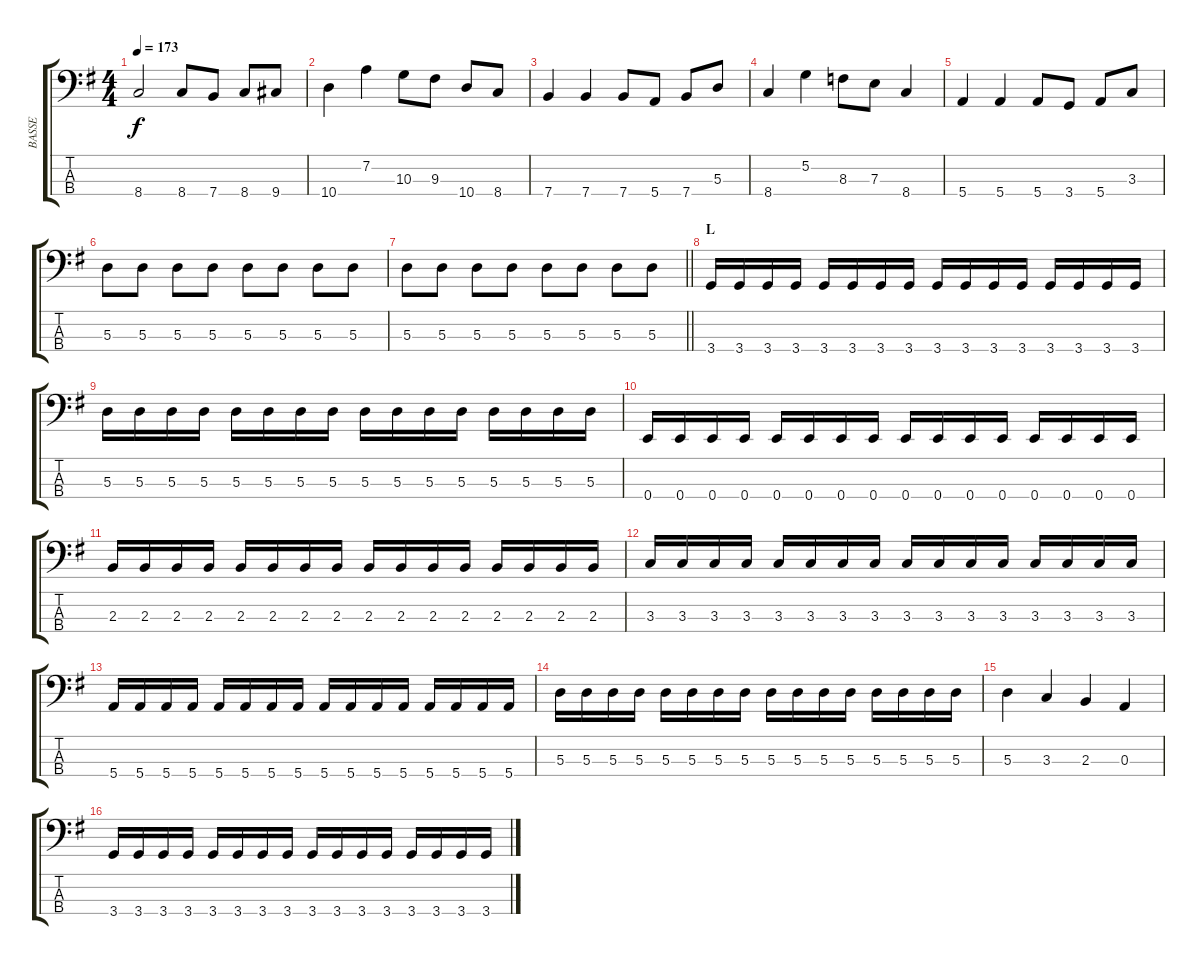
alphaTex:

\track ("BASSE" "BASSE") {instrument electricbasspick}
\staff {score tabs}
\tuning (G2 D2 A1 E1) {hide}
\ts (4 4)
\tempo 173
\clef f4
\ks g
8.4.2{dy f} 8.4.8 7.4.8 8.4.8 9.4.8 |
10.4.4 7.2.4 10.3.8 9.3.8 10.4.8 8.4.8 |
7.4.4 7.4.4 7.4.8 5.4.8 7.4.8 5.3.8 |
8.4.4 5.2.4 8.3.8 7.3.8 8.4.4 |
5.4.4 5.4.4 5.4.8 3.4.8 5.4.8 3.3.8 |
5.3.8 5.3.8 5.3.8 5.3.8 5.3.8 5.3.8 5.3.8 5.3.8 |
\barLineRight lightlight
5.3.8 5.3.8 5.3.8 5.3.8 5.3.8 5.3.8 5.3.8 5.3.8 |
\section ("" "L")
3.4.16 3.4.16 3.4.16 3.4.16 3.4.16 3.4.16 3.4.16 3.4.16 3.4.16 3.4.16 3.4.16 3.4.16 3.4.16 3.4.16 3.4.16 3.4.16 |
5.3.16 5.3.16 5.3.16 5.3.16 5.3.16 5.3.16 5.3.16 5.3.16 5.3.16 5.3.16 5.3.16 5.3.16 5.3.16 5.3.16 5.3.16 5.3.16 |
0.4.16 0.4.16 0.4.16 0.4.16 0.4.16 0.4.16 0.4.16 0.4.16 0.4.16 0.4.16 0.4.16 0.4.16 0.4.16 0.4.16 0.4.16 0.4.16 |
2.3.16 2.3.16 2.3.16 2.3.16 2.3.16 2.3.16 2.3.16 2.3.16 2.3.16 2.3.16 2.3.16 2.3.16 2.3.16 2.3.16 2.3.16 2.3.16 |
3.3.16 3.3.16 3.3.16 3.3.16 3.3.16 3.3.16 3.3.16 3.3.16 3.3.16 3.3.16 3.3.16 3.3.16 3.3.16 3.3.16 3.3.16 3.3.16 |
5.4.16 5.4.16 5.4.16 5.4.16 5.4.16 5.4.16 5.4.16 5.4.16 5.4.16 5.4.16 5.4.16 5.4.16 5.4.16 5.4.16 5.4.16 5.4.16 |
5.3.16 5.3.16 5.3.16 5.3.16 5.3.16 5.3.16 5.3.16 5.3.16 5.3.16 5.3.16 5.3.16 5.3.16 5.3.16 5.3.16 5.3.16 5.3.16 |
5.3.4 3.3.4 2.3.4 0.3.4 |
3.4.16 3.4.16 3.4.16 3.4.16 3.4.16 3.4.16 3.4.16 3.4.16 3.4.16 3.4.16 3.4.16 3.4.16 3.4.16 3.4.16 3.4.16 3.4.16
